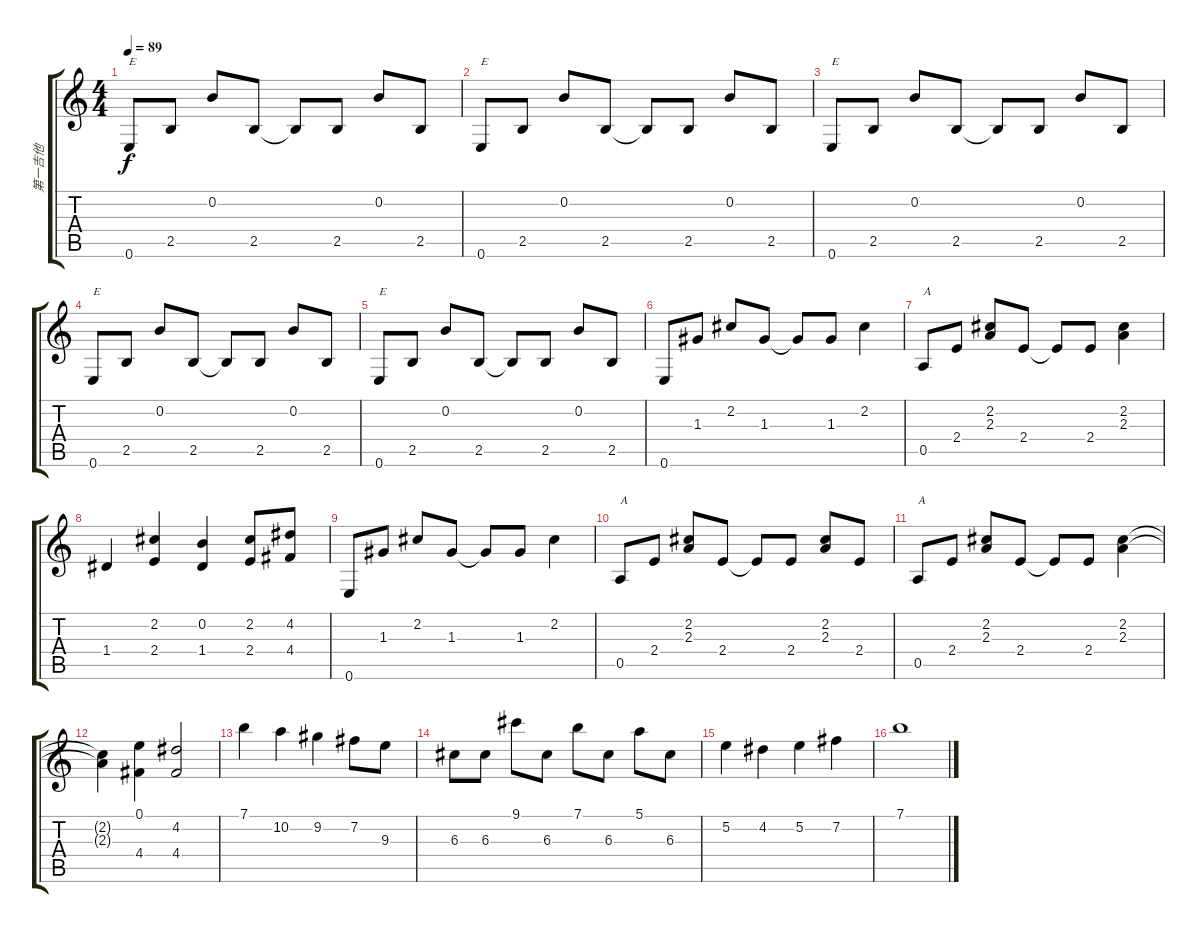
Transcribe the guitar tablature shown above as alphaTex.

\track ("第一吉他" "第一吉他") {instrument acousticguitarsteel}
\staff {score tabs}
\tuning (E4 B3 G3 D3 A2 E2) {hide}
\ts (4 4)
\tempo 89
\clef g2
\ks c
0.6.8{txt "E" dy f instrument acousticguitarsteel} 2.5.8 0.2.8 2.5.8 2.5{t}.8 2.5.8 0.2.8 2.5.8 |
0.6.8{txt "E"} 2.5.8 0.2.8 2.5.8 2.5{t}.8 2.5.8 0.2.8 2.5.8 |
0.6.8{txt "E"} 2.5.8 0.2.8 2.5.8 2.5{t}.8 2.5.8 0.2.8 2.5.8 |
0.6.8{txt "E"} 2.5.8 0.2.8 2.5.8 2.5{t}.8 2.5.8 0.2.8 2.5.8 |
0.6.8{txt "E"} 2.5.8 0.2.8 2.5.8 2.5{t}.8 2.5.8 0.2.8 2.5.8 |
0.6.8 1.3.8 2.2.8 1.3.8 1.3{t}.8 1.3.8 2.2.4 |
0.5.8{txt "A"} 2.4.8 (2.2 2.3).8 2.4.8 2.4{t}.8 2.4.8 (2.2 2.3).4 |
1.4.4 (2.2 2.4).4 (0.2 1.4).4 (2.2 2.4).8 (4.2 4.4).8 |
0.6.8 1.3.8 2.2.8 1.3.8 1.3{t}.8 1.3.8 2.2.4 |
0.5.8{txt "A"} 2.4.8 (2.2 2.3).8 2.4.8 2.4{t}.8 2.4.8 (2.2 2.3).8 2.4.8 |
0.5.8{txt "A"} 2.4.8 (2.2 2.3).8 2.4.8 2.4{t}.8 2.4.8 (2.2 2.3).4 |
(2.2{t} 2.3{t}).4 (0.1 4.4).4 (4.2 4.4).2 |
7.1.4 10.2.4 9.2.4 7.2.8 9.3.8 |
6.3.8 6.3.8 9.1.8 6.3.8 7.1.8 6.3.8 5.1.8 6.3.8 |
5.2.4 4.2.4 5.2.4 7.2.4 |
7.1.1
